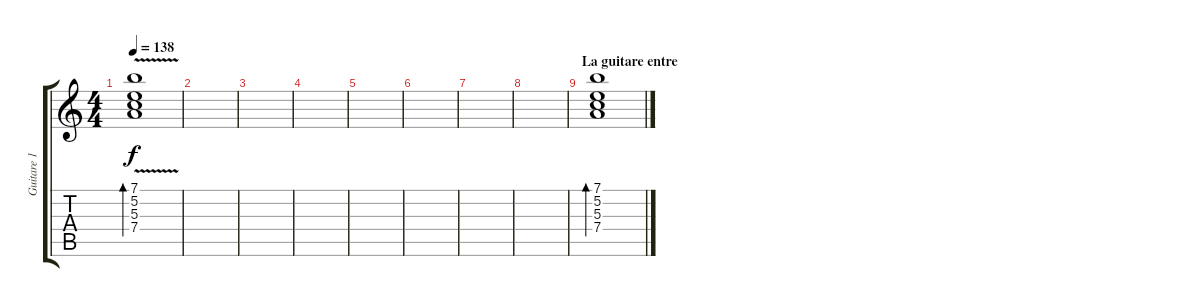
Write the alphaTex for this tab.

\track ("Guitare 1" "Guitare 1") {instrument electricguitarjazz}
\staff {score tabs}
\tuning (E4 B3 G3 D3 A2 E2) {hide}
\ts (4 4)
\tempo 138
\clef g2
\ks c
(7.1 5.2 5.3{v} 7.4).1{bd 240 dy f instrument electricguitarjazz} |
|
|
|
|
|
|
|
\section ("" "La guitare entre")
(7.1 5.2 5.3 7.4).1{bd 240}
